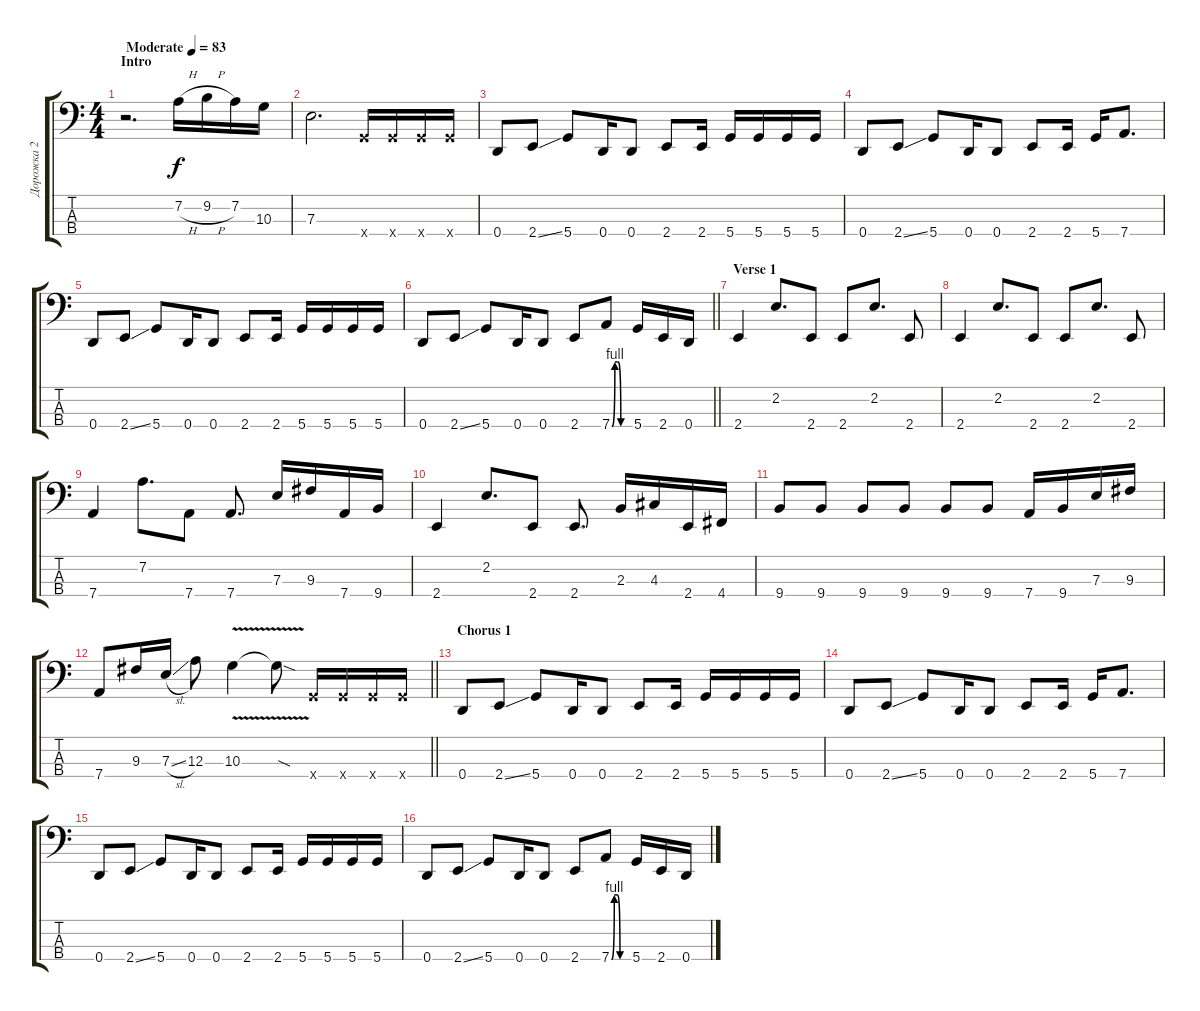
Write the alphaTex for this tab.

\track ("Дорожка 2" "Дорожка 2") {instrument electricbassfinger}
\staff {score tabs}
\tuning (G2 D2 A1 D1) {hide}
\ts (4 4)
\section ("" "Intro")
\tempo (83 "Moderate")
\clef f4
\ks c
r.2{d dy f instrument electricbassfinger} 7.2{h}.16 9.2{h}.16 7.2.16 10.3.16 |
7.3.2{d} 5.4{x}.16 5.4{x}.16 5.4{x}.16 5.4{x}.16 |
0.4.8 2.4{ss}.8 5.4.8 0.4.16 0.4.8 2.4.8 2.4.16 5.4.16 5.4.16 5.4.16 5.4.16 |
0.4.8 2.4{ss}.8 5.4.8 0.4.16 0.4.8 2.4.8 2.4.16 5.4.16 7.4.8{d} |
0.4.8 2.4{ss}.8 5.4.8 0.4.16 0.4.8 2.4.8 2.4.16 5.4.16 5.4.16 5.4.16 5.4.16 |
\barLineRight lightlight
0.4.8 2.4{ss}.8 5.4.8 0.4.16 0.4.8 2.4.8 7.4{be (custom 0 0 10 4 20 4 30 0 60 0)}.8 5.4.16 2.4.16 0.4.16 |
\section ("" "Verse 1")
2.4.4 2.2.8{d} 2.4.8 2.4.8 2.2.8{d} 2.4.8 |
2.4.4 2.2.8{d} 2.4.8 2.4.8 2.2.8{d} 2.4.8 |
7.4.4 7.2.8{d} 7.4.8 7.4.8{d} 7.3.16 9.3.16 7.4.16 9.4.16 |
2.4.4 2.2.8{d} 2.4.8 2.4.8{d} 2.3.16 4.3.16 2.4.16 4.4.16 |
9.4.8 9.4.8 9.4.8 9.4.8 9.4.8 9.4.8 7.4.16 9.4.16 7.3.16 9.3.16 |
\barLineRight lightlight
7.4.8 9.3.16 7.3{sl}.16 12.3.8 10.3{v}.4 10.3{sod t}.8 5.4{x}.16 5.4{x}.16 5.4{x}.16 5.4{x}.16 |
\section ("" "Chorus 1")
0.4.8 2.4{ss}.8 5.4.8 0.4.16 0.4.8 2.4.8 2.4.16 5.4.16 5.4.16 5.4.16 5.4.16 |
0.4.8 2.4{ss}.8 5.4.8 0.4.16 0.4.8 2.4.8 2.4.16 5.4.16 7.4.8{d} |
0.4.8 2.4{ss}.8 5.4.8 0.4.16 0.4.8 2.4.8 2.4.16 5.4.16 5.4.16 5.4.16 5.4.16 |
0.4.8 2.4{ss}.8 5.4.8 0.4.16 0.4.8 2.4.8 7.4{be (custom 0 0 10 4 20 4 30 0 60 0)}.8 5.4.16 2.4.16 0.4.16
